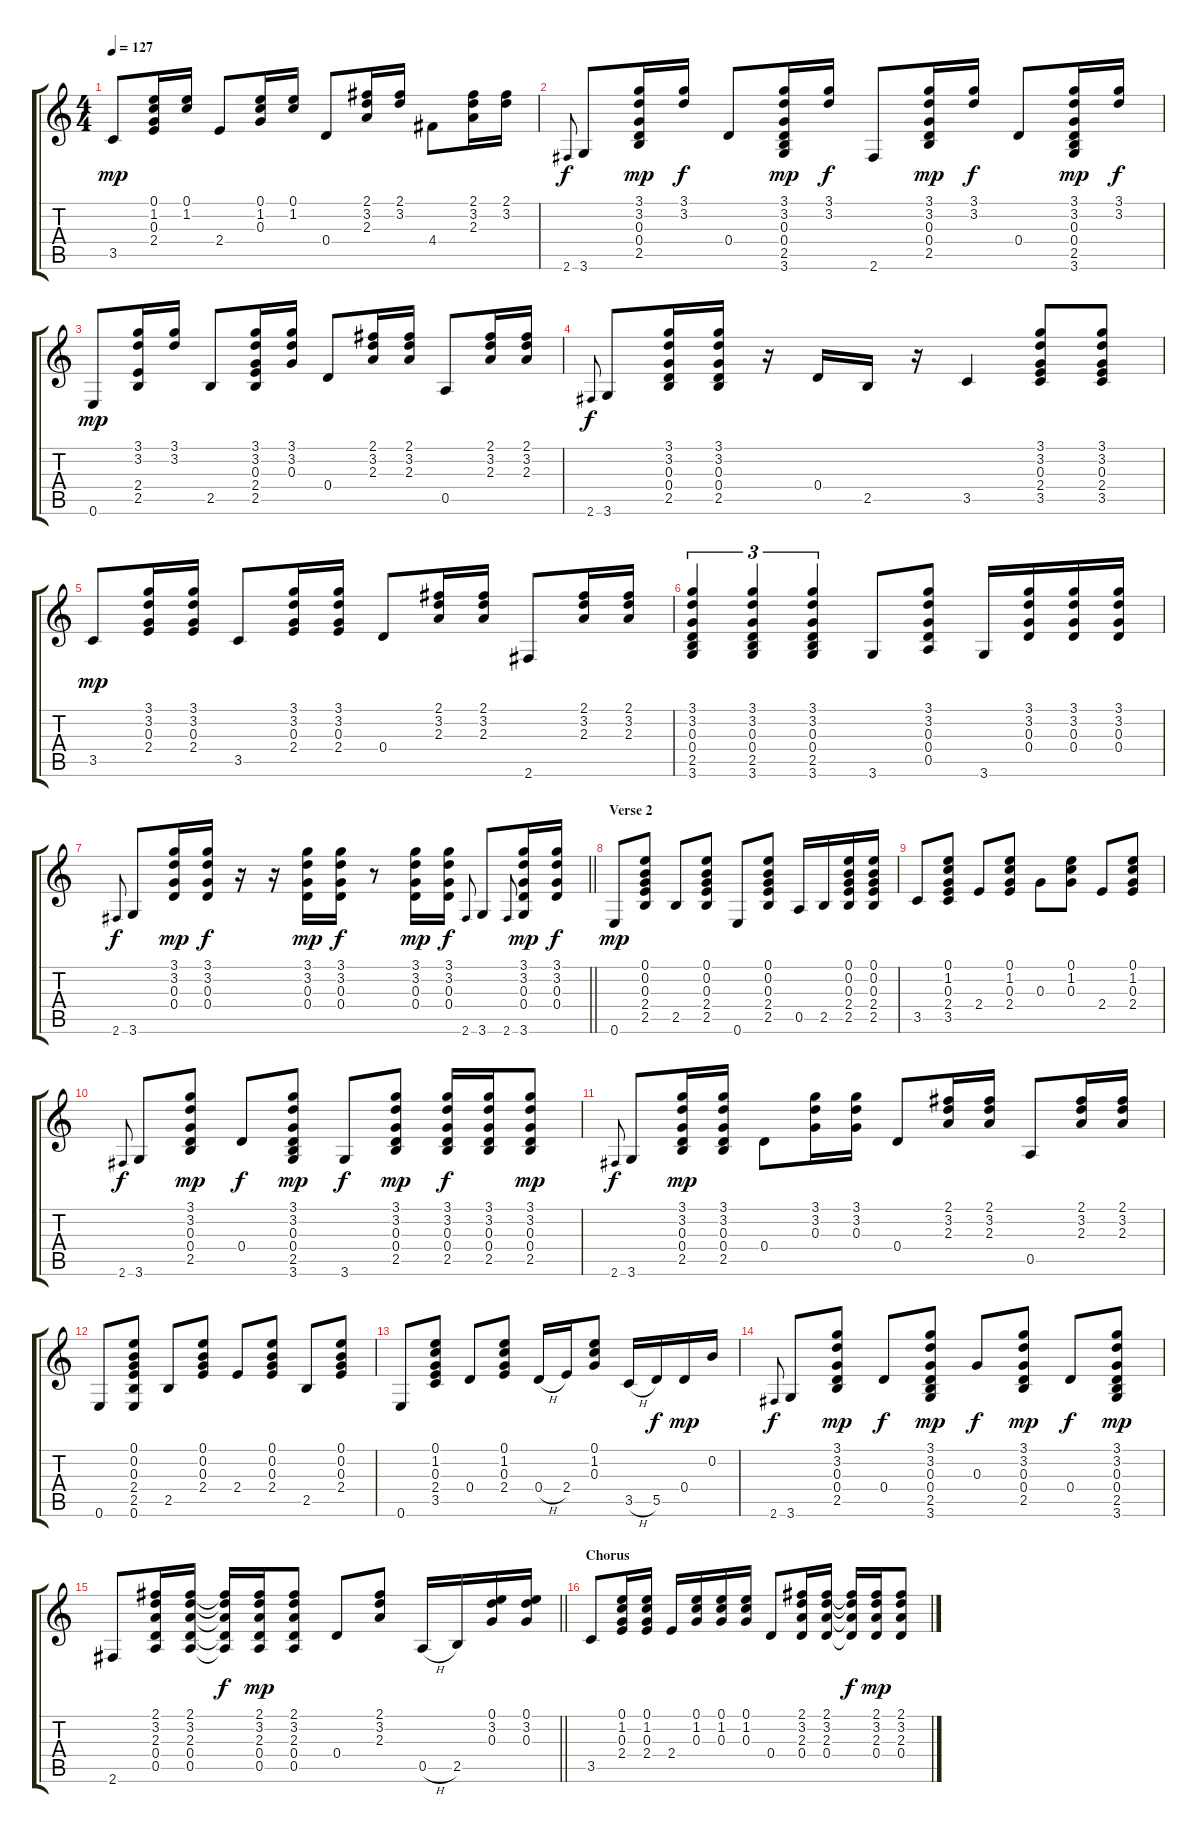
\track "" {instrument acousticguitarsteel}
\staff {score tabs}
\tuning (E4 B3 G3 D3 A2 E2) {hide}
\ts (4 4)
\tempo 127
\clef g2
\ks c
3.5.8{dy mp} (0.1 1.2 0.3 2.4).16 (0.1 1.2).16 2.4.8 (0.1 1.2 0.3).16 (0.1 1.2).16 0.4.8 (2.1 3.2 2.3).16 (2.1 3.2).16 4.4.8 (2.1 3.2 2.3).16 (2.1 3.2).16 |
2.6.8{gr onbeat dy f} 3.6.8 (3.1 3.2 0.3 0.4 2.5).16{dy mp} (3.1 3.2).16{dy f} 0.4.8 (3.1 3.2 0.3 0.4 2.5 3.6).16{dy mp} (3.1 3.2).16{dy f} 2.6.8 (3.1 3.2 0.3 0.4 2.5).16{dy mp} (3.1 3.2).16{dy f} 0.4.8 (3.1 3.2 0.3 0.4 2.5 3.6).16{dy mp} (3.1 3.2).16{dy f} |
0.6.8{dy mp} (3.1 3.2 2.4 2.5).16 (3.1 3.2).16 2.5.8 (3.1 3.2 0.3 2.4 2.5).16 (3.1 3.2 0.3).16 0.4.8 (2.1 3.2 2.3).16 (2.1 3.2 2.3).16 0.5.8 (2.1 3.2 2.3).16 (2.1 3.2 2.3).16 |
2.6.8{gr onbeat dy f} 3.6.8 (3.1 3.2 0.3 0.4 2.5).16 (3.1 3.2 0.3 0.4 2.5).16 r.16 0.4.16 2.5.16 r.16 3.5.4 (3.1 3.2 0.3 2.4 3.5).8 (3.1 3.2 0.3 2.4 3.5).8 |
3.5.8{dy mp} (3.1 3.2 0.3 2.4).16 (3.1 3.2 0.3 2.4).16 3.5.8 (3.1 3.2 0.3 2.4).16 (3.1 3.2 0.3 2.4).16 0.4.8 (2.1 3.2 2.3).16 (2.1 3.2 2.3).16 2.6.8 (2.1 3.2 2.3).16 (2.1 3.2 2.3).16 |
(3.1 3.2 0.3 0.4 2.5 3.6).4{tu (3 2)} (3.1 3.2 0.3 0.4 2.5 3.6).4{tu (3 2)} (3.1 3.2 0.3 0.4 2.5 3.6).4{tu (3 2)} 3.6.8 (3.1 3.2 0.3 0.4 0.5).8 3.6.16 (3.1 3.2 0.3 0.4).16 (3.1 3.2 0.3 0.4).16 (3.1 3.2 0.3 0.4).16 |
\barLineRight lightlight
2.6.8{gr onbeat dy f} 3.6.8 (3.1 3.2 0.3 0.4).16{dy mp} (3.1 3.2 0.3 0.4).16{dy f} r.16 r.16 (3.1 3.2 0.3 0.4).16{dy mp} (3.1 3.2 0.3 0.4).16{dy f} r.8 (3.1 3.2 0.3 0.4).16{dy mp} (3.1 3.2 0.3 0.4).16{dy f} 2.6.8{gr onbeat} 3.6.8 2.6.8{gr onbeat} (3.1 3.2 0.3 0.4 3.6).16{dy mp} (3.1 3.2 0.3 0.4).16{dy f} |
\section ("" "Verse 2")
0.6.8{dy mp} (0.1 0.2 0.3 2.4 2.5).8 2.5.8 (0.1 0.2 0.3 2.4 2.5).8 0.6.8 (0.1 0.2 0.3 2.4 2.5).8 0.5.16 2.5.16 (0.1 0.2 0.3 2.4 2.5).16 (0.1 0.2 0.3 2.4 2.5).16 |
3.5.8 (0.1 1.2 0.3 2.4 3.5).8 2.4.8 (0.1 1.2 0.3 2.4).8 0.3.8 (0.1 1.2 0.3).8 2.4.8 (0.1 1.2 0.3 2.4).8 |
2.6.8{gr onbeat dy f} 3.6.8 (3.1 3.2 0.3 0.4 2.5).8{dy mp} 0.4.8{dy f} (3.1 3.2 0.3 0.4 2.5 3.6).8{dy mp} 3.6.8{dy f} (3.1 3.2 0.3 0.4 2.5).8{dy mp} (3.1 3.2 0.3 0.4 2.5).16{dy f} (3.1 3.2 0.3 0.4 2.5).16 (3.1 3.2 0.3 0.4 2.5).8{dy mp} |
2.6.8{gr onbeat dy f} 3.6.8 (3.1 3.2 0.3 0.4 2.5).16{dy mp} (3.1 3.2 0.3 0.4 2.5).16 0.4.8 (3.1 3.2 0.3).16 (3.1 3.2 0.3).16 0.4.8 (2.1 3.2 2.3).16 (2.1 3.2 2.3).16 0.5.8 (2.1 3.2 2.3).16 (2.1 3.2 2.3).16 |
0.6.8 (0.1 0.2 0.3 2.4 2.5 0.6).8 2.5.8 (0.1 0.2 0.3 2.4).8 2.4.8 (0.1 0.2 0.3 2.4).8 2.5.8 (0.1 0.2 0.3 2.4).8 |
0.6.8 (0.1 1.2 0.3 2.4 3.5).8 0.4.8 (0.1 1.2 0.3 2.4).8 0.4{h}.16 2.4.16 (0.1 1.2 0.3).8 3.5{h}.16 5.5.16{dy f} 0.4.16{dy mp} 0.2.16 |
2.6.8{gr onbeat dy f} 3.6.8 (3.1 3.2 0.3 0.4 2.5).8{dy mp} 0.4.8{dy f} (3.1 3.2 0.3 0.4 2.5 3.6).8{dy mp} 0.3.8{dy f} (3.1 3.2 0.3 0.4 2.5).8{dy mp} 0.4.8{dy f} (3.1 3.2 0.3 0.4 2.5 3.6).8{dy mp} |
\barLineRight lightlight
2.6.8 (2.1 3.2 2.3 0.4 0.5).16 (2.1 3.2 2.3 0.4 0.5).16 (2.1{t} 3.2{t} 2.3{t} 0.4{t} 0.5{t}).16{dy f} (2.1 3.2 2.3 0.4 0.5).16{dy mp} (2.1 3.2 2.3 0.4 0.5).8 0.4.8 (2.1 3.2 2.3).8 0.5{h}.16 2.5.16 (0.1 3.2 0.3).16 (0.1 3.2 0.3).16 |
\section ("" "Chorus")
3.5.8 (0.1 1.2 0.3 2.4).16 (0.1 1.2 0.3 2.4).16 2.4.16 (0.1 1.2 0.3).16 (0.1 1.2 0.3).16 (0.1 1.2 0.3).16 0.4.8 (2.1 3.2 2.3 0.4).16 (2.1 3.2 2.3 0.4).16 (2.1{t} 3.2{t} 2.3{t} 0.4{t}).16{dy f} (2.1 3.2 2.3 0.4).16{dy mp} (2.1 3.2 2.3 0.4).8
